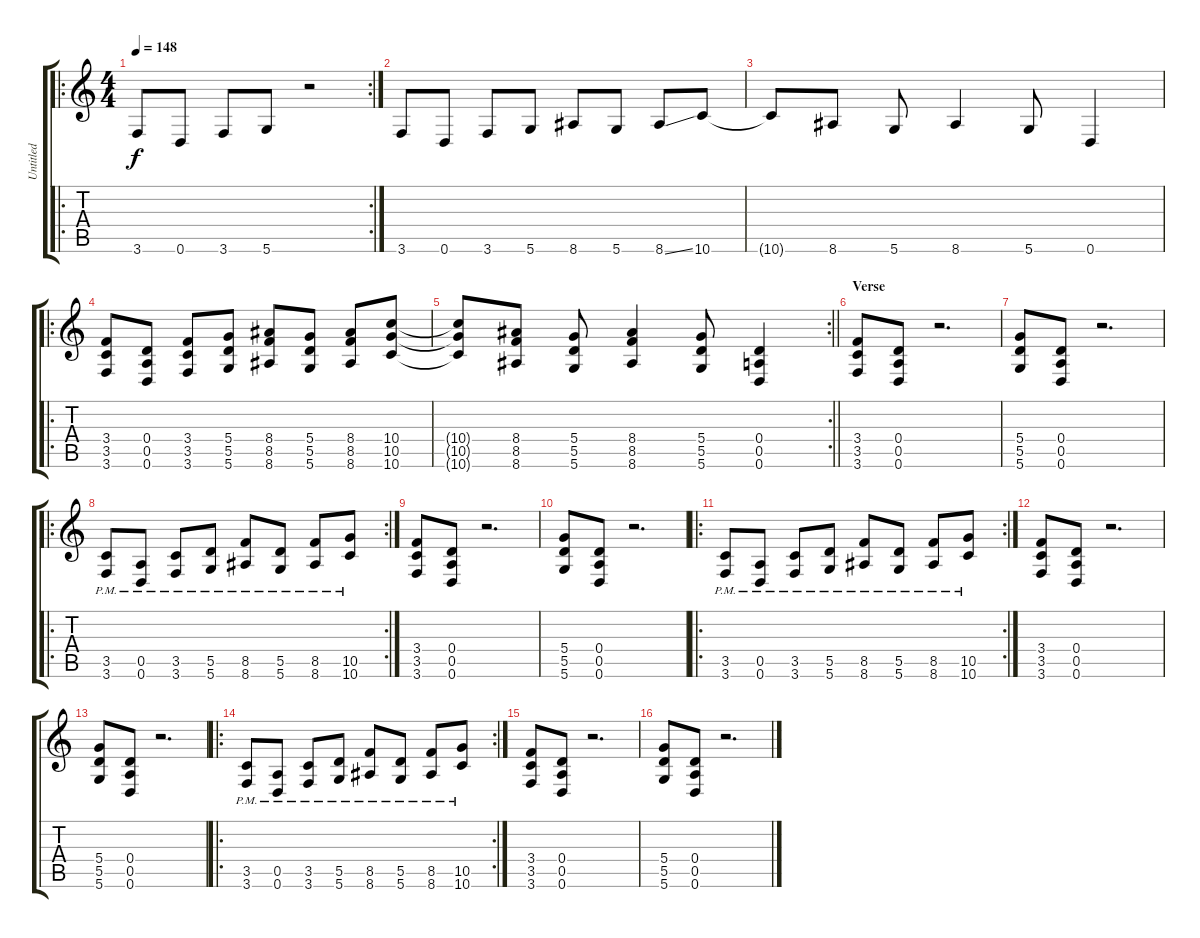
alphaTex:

\track ("Untitled" "Untitled") {instrument overdrivenguitar}
\staff {score tabs}
\tuning (E4 B3 G3 D3 A2 D2) {hide}
\ro
\rc 2
\ts (4 4)
\tempo 148
\clef g2
\ks c
3.6.8{dy f instrument overdrivenguitar} 0.6.8 3.6.8 5.6.8 r.2 |
3.6.8 0.6.8 3.6.8 5.6.8 8.6.8 5.6.8 8.6{ss}.8 10.6.8 |
10.6{t}.8 8.6.8 5.6.8 8.6.4 5.6.8 0.6.4 |
\ro
(3.4 3.5 3.6).8 (0.4 0.5 0.6).8 (3.4 3.5 3.6).8 (5.4 5.5 5.6).8 (8.4 8.5 8.6).8 (5.4 5.5 5.6).8 (8.4 8.5 8.6).8 (10.4 10.5 10.6).8 |
\rc 2
\barLineRight lightlight
(10.4{t} 10.5{t} 10.6{t}).8 (8.4 8.5 8.6).8 (5.4 5.5 5.6).8 (8.4 8.5 8.6).4 (5.4 5.5 5.6).8 (0.4 0.5 0.6).4 |
\section ("" "Verse")
(3.4 3.5 3.6).8 (0.4 0.5 0.6).8 r.2{d} |
(5.4 5.5 5.6).8 (0.4 0.5 0.6).8 r.2{d} |
\ro
\rc 2
(3.5{pm} 3.6{pm}).8 (0.5{pm} 0.6{pm}).8 (3.5{pm} 3.6{pm}).8 (5.5{pm} 5.6{pm}).8 (8.5{pm} 8.6{pm}).8 (5.5{pm} 5.6{pm}).8 (8.5{pm} 8.6{pm}).8 (10.5{pm} 10.6{pm}).8 |
(3.4 3.5 3.6).8 (0.4 0.5 0.6).8 r.2{d} |
(5.4 5.5 5.6).8 (0.4 0.5 0.6).8 r.2{d} |
\ro
\rc 2
(3.5{pm} 3.6{pm}).8 (0.5{pm} 0.6{pm}).8 (3.5{pm} 3.6{pm}).8 (5.5{pm} 5.6{pm}).8 (8.5{pm} 8.6{pm}).8 (5.5{pm} 5.6{pm}).8 (8.5{pm} 8.6{pm}).8 (10.5{pm} 10.6{pm}).8 |
(3.4 3.5 3.6).8 (0.4 0.5 0.6).8 r.2{d} |
(5.4 5.5 5.6).8 (0.4 0.5 0.6).8 r.2{d} |
\ro
\rc 2
(3.5{pm} 3.6{pm}).8 (0.5{pm} 0.6{pm}).8 (3.5{pm} 3.6{pm}).8 (5.5{pm} 5.6{pm}).8 (8.5{pm} 8.6{pm}).8 (5.5{pm} 5.6{pm}).8 (8.5{pm} 8.6{pm}).8 (10.5{pm} 10.6{pm}).8 |
(3.4 3.5 3.6).8 (0.4 0.5 0.6).8 r.2{d} |
(5.4 5.5 5.6).8 (0.4 0.5 0.6).8 r.2{d}
